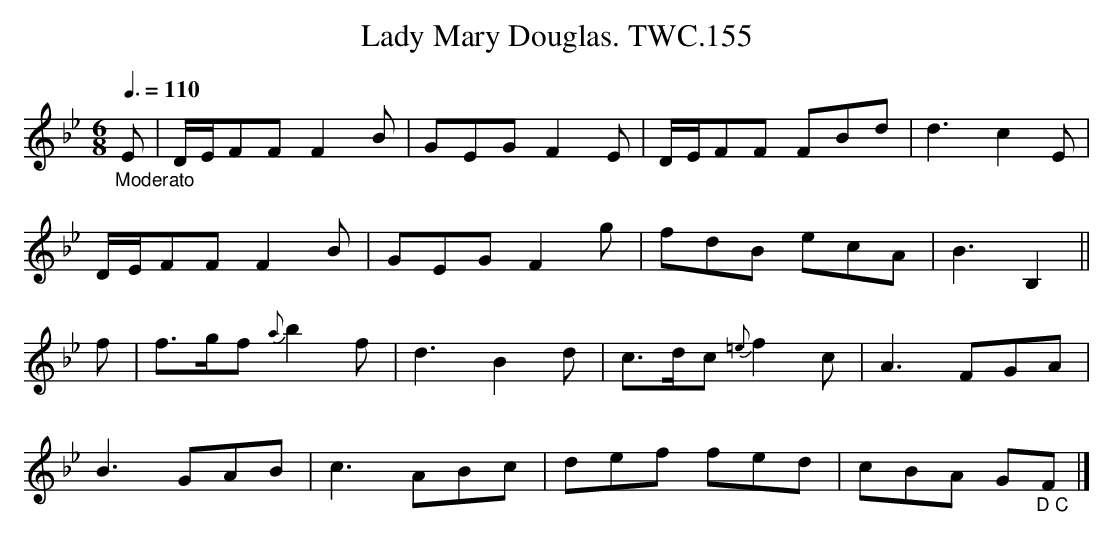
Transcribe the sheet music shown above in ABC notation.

X:1
T:Lady Mary Douglas. TWC.155
L:1/8
M:6/8
Q:3/8=110
K:Bb
"_Moderato"\
E|D/E/FF F2B|GEG F2E|D/E/FF FBd|d3 c2E|
D/E/FF F2B|GEG F2g|fdB ecA|B3 B,2 ||
f|f>gf {a}b2f|d3B2d|c>dc {=e}f2c|A3 FGA|
B3 GAB|c3 ABc|def fed|cBA G"_D C"F |]
